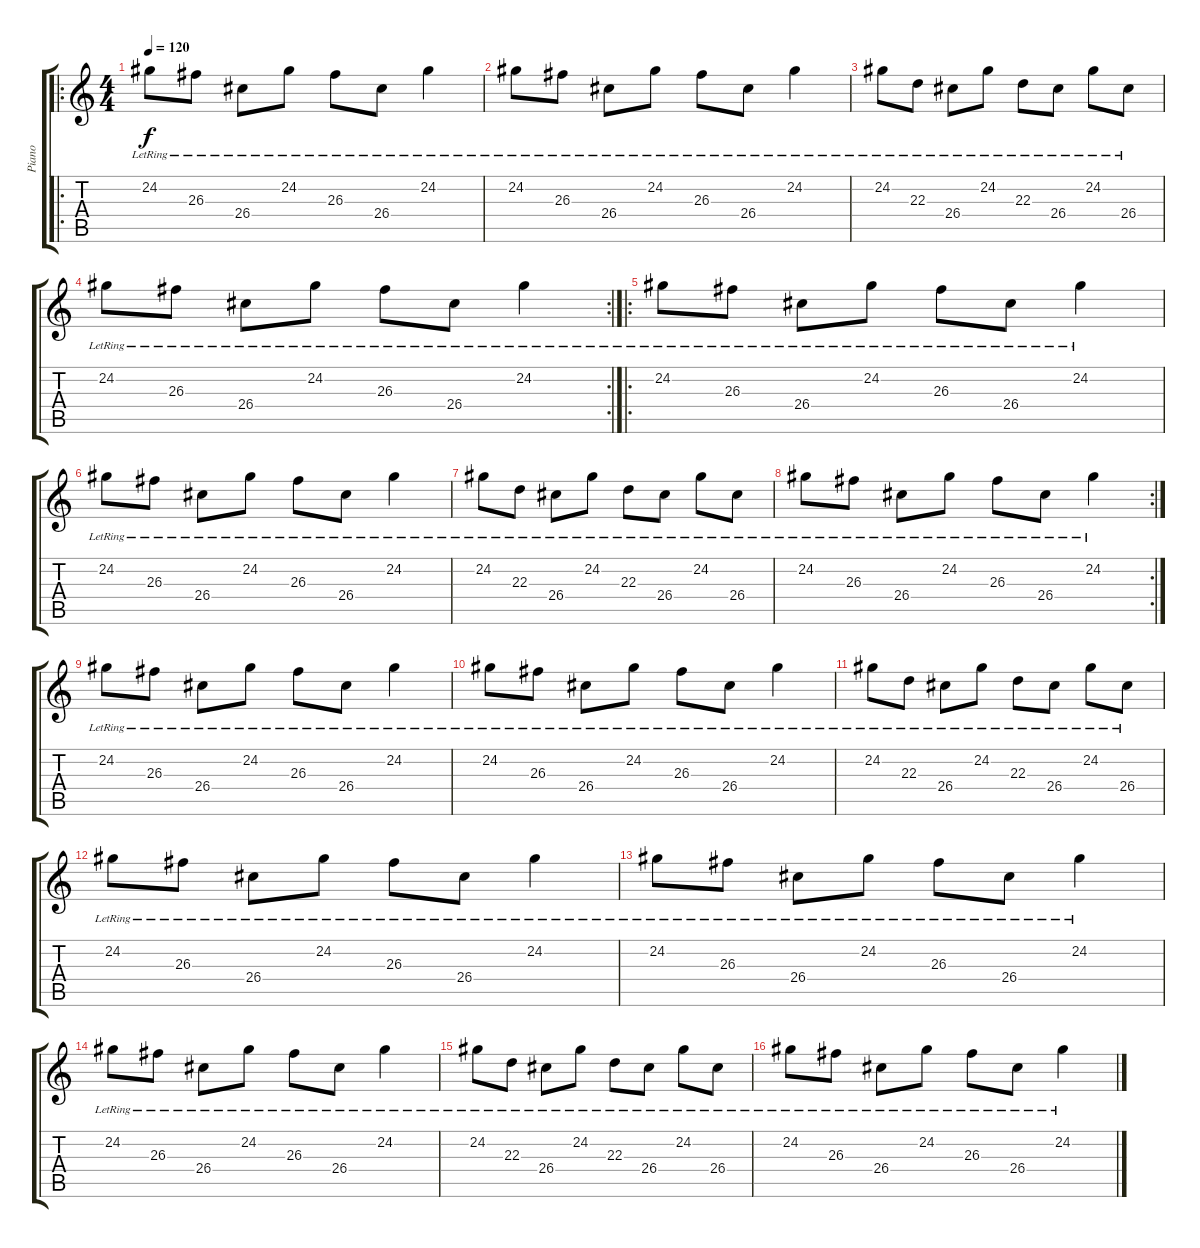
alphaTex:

\track ("Piano" "Piano") {instrument acousticgrandpiano}
\staff {score tabs}
\tuning (Db4 Ab3 E3 B2 Gb2 Db2) {hide}
\ro
\ts (4 4)
\tempo 120
\clef g2
\ks c
24.2{lr}.8{dy f} 26.3{lr}.8 26.4{lr}.8 24.2{lr}.8 26.3{lr}.8 26.4{lr}.8 24.2{lr}.4 |
24.2{lr}.8 26.3{lr}.8 26.4{lr}.8 24.2{lr}.8 26.3{lr}.8 26.4{lr}.8 24.2{lr}.4 |
24.2{lr}.8 22.3{lr}.8 26.4{lr}.8 24.2{lr}.8 22.3{lr}.8 26.4{lr}.8 24.2{lr}.8 26.4{lr}.8 |
\rc 2
24.2{lr}.8 26.3{lr}.8 26.4{lr}.8 24.2{lr}.8 26.3{lr}.8 26.4{lr}.8 24.2{lr}.4 |
\ro
24.2{lr}.8 26.3{lr}.8 26.4{lr}.8 24.2{lr}.8 26.3{lr}.8 26.4{lr}.8 24.2{lr}.4 |
24.2{lr}.8 26.3{lr}.8 26.4{lr}.8 24.2{lr}.8 26.3{lr}.8 26.4{lr}.8 24.2{lr}.4 |
24.2{lr}.8 22.3{lr}.8 26.4{lr}.8 24.2{lr}.8 22.3{lr}.8 26.4{lr}.8 24.2{lr}.8 26.4{lr}.8 |
\rc 2
24.2{lr}.8 26.3{lr}.8 26.4{lr}.8 24.2{lr}.8 26.3{lr}.8 26.4{lr}.8 24.2{lr}.4 |
24.2{lr}.8 26.3{lr}.8 26.4{lr}.8 24.2{lr}.8 26.3{lr}.8 26.4{lr}.8 24.2{lr}.4 |
24.2{lr}.8 26.3{lr}.8 26.4{lr}.8 24.2{lr}.8 26.3{lr}.8 26.4{lr}.8 24.2{lr}.4 |
24.2{lr}.8 22.3{lr}.8 26.4{lr}.8 24.2{lr}.8 22.3{lr}.8 26.4{lr}.8 24.2{lr}.8 26.4{lr}.8 |
24.2{lr}.8 26.3{lr}.8 26.4{lr}.8 24.2{lr}.8 26.3{lr}.8 26.4{lr}.8 24.2{lr}.4 |
24.2{lr}.8 26.3{lr}.8 26.4{lr}.8 24.2{lr}.8 26.3{lr}.8 26.4{lr}.8 24.2{lr}.4 |
24.2{lr}.8 26.3{lr}.8 26.4{lr}.8 24.2{lr}.8 26.3{lr}.8 26.4{lr}.8 24.2{lr}.4 |
24.2{lr}.8 22.3{lr}.8 26.4{lr}.8 24.2{lr}.8 22.3{lr}.8 26.4{lr}.8 24.2{lr}.8 26.4{lr}.8 |
24.2{lr}.8 26.3{lr}.8 26.4{lr}.8 24.2{lr}.8 26.3{lr}.8 26.4{lr}.8 24.2{lr}.4
